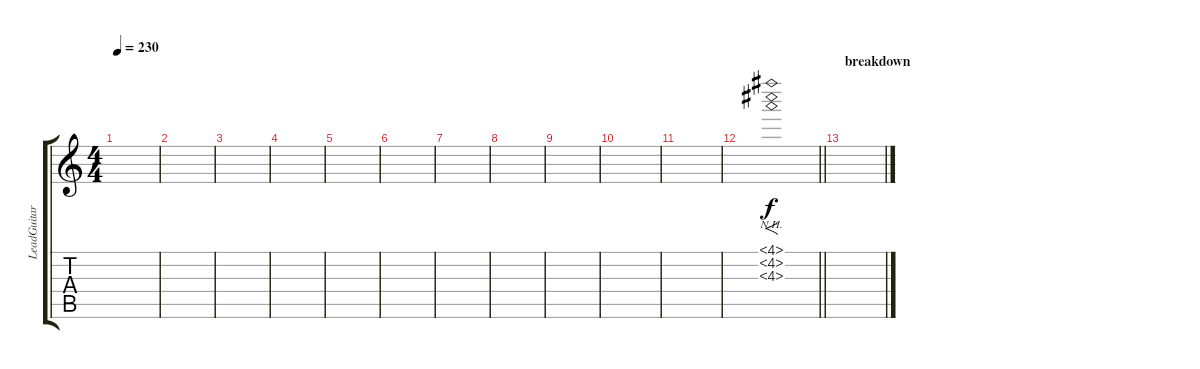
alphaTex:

\track ("LeadGuitar" "LeadGuitar") {instrument overdrivenguitar}
\staff {score tabs}
\tuning (D4 A3 F3 C3 G2 C2) {hide}
\ts (4 4)
\tempo 230
\clef g2
\ks c
|
|
|
|
|
|
|
|
|
|
|
\barLineRight lightlight
(4.1{nh} 4.2{nh} 4.3{nh}).1{f} |
\section ("" "breakdown")
